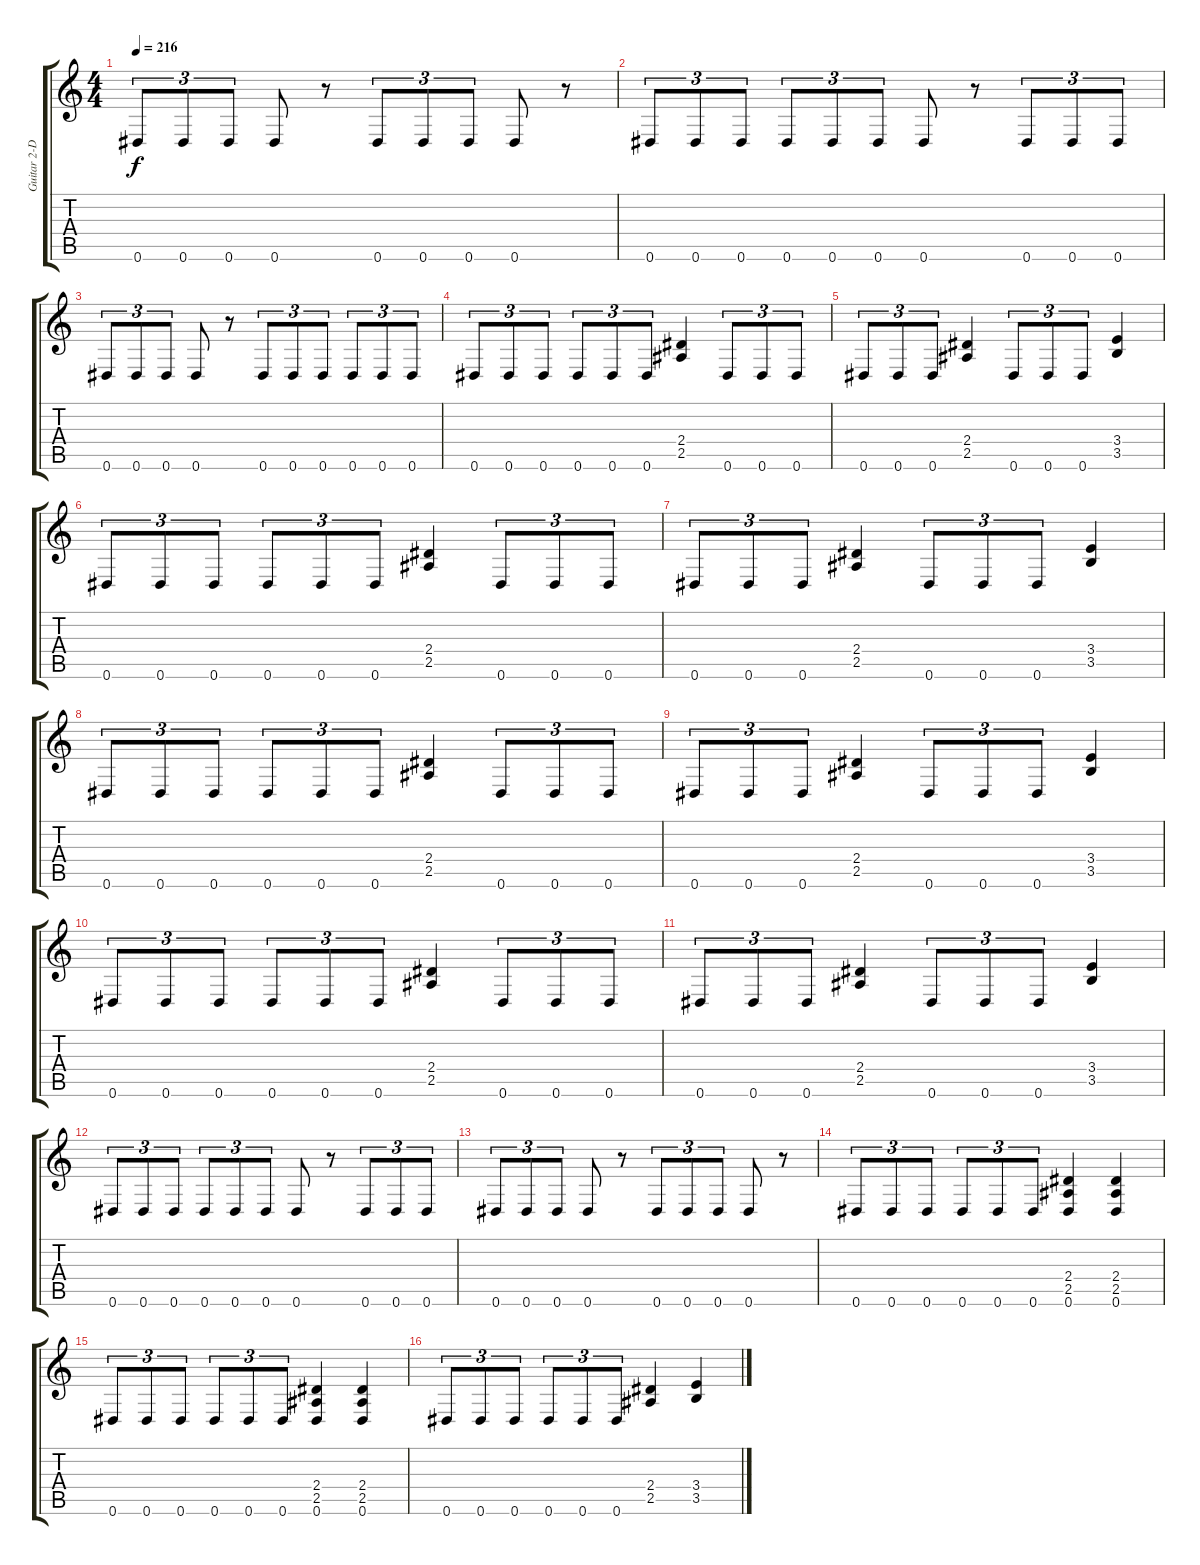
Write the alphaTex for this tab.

\track ("Guitar 2-Dist" "Guitar 2-D") {instrument distortionguitar}
\staff {score tabs}
\tuning (Eb4 Bb3 Gb3 Db3 Ab2 Eb2) {hide}
\ts (4 4)
\tempo 216
\clef g2
\ks c
0.6.8{tu (3 2) dy f} 0.6.8{tu (3 2)} 0.6.8{tu (3 2)} 0.6.8 r.8 0.6.8{tu (3 2)} 0.6.8{tu (3 2)} 0.6.8{tu (3 2)} 0.6.8 r.8 |
0.6.8{tu (3 2)} 0.6.8{tu (3 2)} 0.6.8{tu (3 2)} 0.6.8{tu (3 2)} 0.6.8{tu (3 2)} 0.6.8{tu (3 2)} 0.6.8 r.8 0.6.8{tu (3 2)} 0.6.8{tu (3 2)} 0.6.8{tu (3 2)} |
0.6.8{tu (3 2)} 0.6.8{tu (3 2)} 0.6.8{tu (3 2)} 0.6.8 r.8 0.6.8{tu (3 2)} 0.6.8{tu (3 2)} 0.6.8{tu (3 2)} 0.6.8{tu (3 2)} 0.6.8{tu (3 2)} 0.6.8{tu (3 2)} |
0.6.8{tu (3 2)} 0.6.8{tu (3 2)} 0.6.8{tu (3 2)} 0.6.8{tu (3 2)} 0.6.8{tu (3 2)} 0.6.8{tu (3 2)} (2.4 2.5).4 0.6.8{tu (3 2)} 0.6.8{tu (3 2)} 0.6.8{tu (3 2)} |
0.6.8{tu (3 2)} 0.6.8{tu (3 2)} 0.6.8{tu (3 2)} (2.4 2.5).4 0.6.8{tu (3 2)} 0.6.8{tu (3 2)} 0.6.8{tu (3 2)} (3.4 3.5).4 |
0.6.8{tu (3 2)} 0.6.8{tu (3 2)} 0.6.8{tu (3 2)} 0.6.8{tu (3 2)} 0.6.8{tu (3 2)} 0.6.8{tu (3 2)} (2.4 2.5).4 0.6.8{tu (3 2)} 0.6.8{tu (3 2)} 0.6.8{tu (3 2)} |
0.6.8{tu (3 2)} 0.6.8{tu (3 2)} 0.6.8{tu (3 2)} (2.4 2.5).4 0.6.8{tu (3 2)} 0.6.8{tu (3 2)} 0.6.8{tu (3 2)} (3.4 3.5).4 |
0.6.8{tu (3 2)} 0.6.8{tu (3 2)} 0.6.8{tu (3 2)} 0.6.8{tu (3 2)} 0.6.8{tu (3 2)} 0.6.8{tu (3 2)} (2.4 2.5).4 0.6.8{tu (3 2)} 0.6.8{tu (3 2)} 0.6.8{tu (3 2)} |
0.6.8{tu (3 2)} 0.6.8{tu (3 2)} 0.6.8{tu (3 2)} (2.4 2.5).4 0.6.8{tu (3 2)} 0.6.8{tu (3 2)} 0.6.8{tu (3 2)} (3.4 3.5).4 |
0.6.8{tu (3 2)} 0.6.8{tu (3 2)} 0.6.8{tu (3 2)} 0.6.8{tu (3 2)} 0.6.8{tu (3 2)} 0.6.8{tu (3 2)} (2.4 2.5).4 0.6.8{tu (3 2)} 0.6.8{tu (3 2)} 0.6.8{tu (3 2)} |
0.6.8{tu (3 2)} 0.6.8{tu (3 2)} 0.6.8{tu (3 2)} (2.4 2.5).4 0.6.8{tu (3 2)} 0.6.8{tu (3 2)} 0.6.8{tu (3 2)} (3.4 3.5).4 |
0.6.8{tu (3 2)} 0.6.8{tu (3 2)} 0.6.8{tu (3 2)} 0.6.8{tu (3 2)} 0.6.8{tu (3 2)} 0.6.8{tu (3 2)} 0.6.8 r.8 0.6.8{tu (3 2)} 0.6.8{tu (3 2)} 0.6.8{tu (3 2)} |
0.6.8{tu (3 2)} 0.6.8{tu (3 2)} 0.6.8{tu (3 2)} 0.6.8 r.8 0.6.8{tu (3 2)} 0.6.8{tu (3 2)} 0.6.8{tu (3 2)} 0.6.8 r.8 |
0.6.8{tu (3 2)} 0.6.8{tu (3 2)} 0.6.8{tu (3 2)} 0.6.8{tu (3 2)} 0.6.8{tu (3 2)} 0.6.8{tu (3 2)} (2.4 2.5 0.6).4 (2.4 2.5 0.6).4 |
0.6.8{tu (3 2)} 0.6.8{tu (3 2)} 0.6.8{tu (3 2)} 0.6.8{tu (3 2)} 0.6.8{tu (3 2)} 0.6.8{tu (3 2)} (2.4 2.5 0.6).4 (2.4 2.5 0.6).4 |
0.6.8{tu (3 2)} 0.6.8{tu (3 2)} 0.6.8{tu (3 2)} 0.6.8{tu (3 2)} 0.6.8{tu (3 2)} 0.6.8{tu (3 2)} (2.4 2.5).4 (3.4 3.5).4
